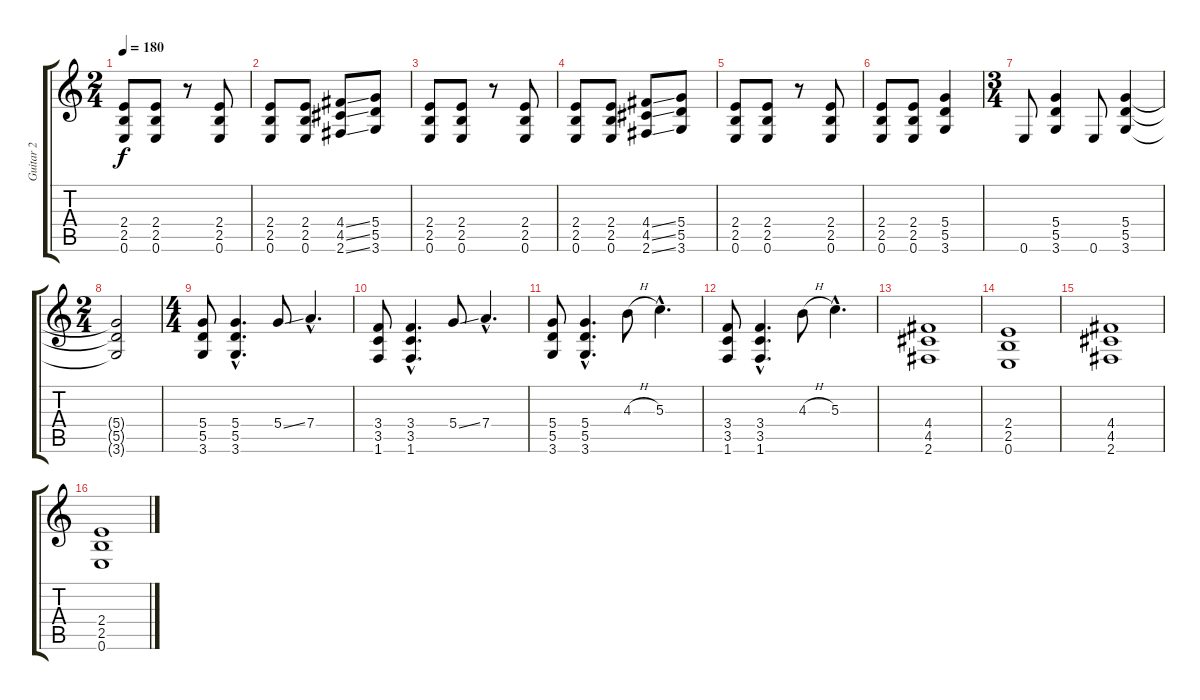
\track ("Guitar 2" "Guitar 2") {instrument distortionguitar}
\staff {score tabs}
\tuning (E4 B3 G3 D3 A2 E2) {hide}
\ts (2 4)
\tempo 180
\clef g2
\ks c
(2.4 2.5 0.6).8{dy f} (2.4 2.5 0.6).8 r.8 (2.4 2.5 0.6).8 |
(2.4 2.5 0.6).8 (2.4 2.5 0.6).8 (4.4{ss} 4.5{ss} 2.6{ss}).8 (5.4 5.5 3.6).8 |
(2.4 2.5 0.6).8 (2.4 2.5 0.6).8 r.8 (2.4 2.5 0.6).8 |
(2.4 2.5 0.6).8 (2.4 2.5 0.6).8 (4.4{ss} 4.5{ss} 2.6{ss}).8 (5.4 5.5 3.6).8 |
(2.4 2.5 0.6).8 (2.4 2.5 0.6).8 r.8 (2.4 2.5 0.6).8 |
(2.4 2.5 0.6).8 (2.4 2.5 0.6).8 (5.4 5.5 3.6).4 |
\ts (3 4)
0.6.8 (5.4 5.5 3.6).4 0.6.8 (5.4 5.5 3.6).4 |
\ts (2 4)
(5.4{t} 5.5{t} 3.6{t}).2 |
\ts (4 4)
(5.4 5.5 3.6).8 (5.4{hac} 5.5{hac} 3.6{hac}).4{d} 5.4{ss}.8 7.4{hac}.4{d} |
(3.4 3.5 1.6).8 (3.4{hac} 3.5{hac} 1.6{hac}).4{d} 5.4{ss}.8 7.4{hac}.4{d} |
(5.4 5.5 3.6).8 (5.4{hac} 5.5{hac} 3.6{hac}).4{d} 4.3{h}.8 5.3{hac}.4{d} |
(3.4 3.5 1.6).8 (3.4{hac} 3.5{hac} 1.6{hac}).4{d} 4.3{h}.8 5.3{hac}.4{d} |
(4.4 4.5 2.6).1 |
(2.4 2.5 0.6).1 |
(4.4 4.5 2.6).1 |
(2.4 2.5 0.6).1
